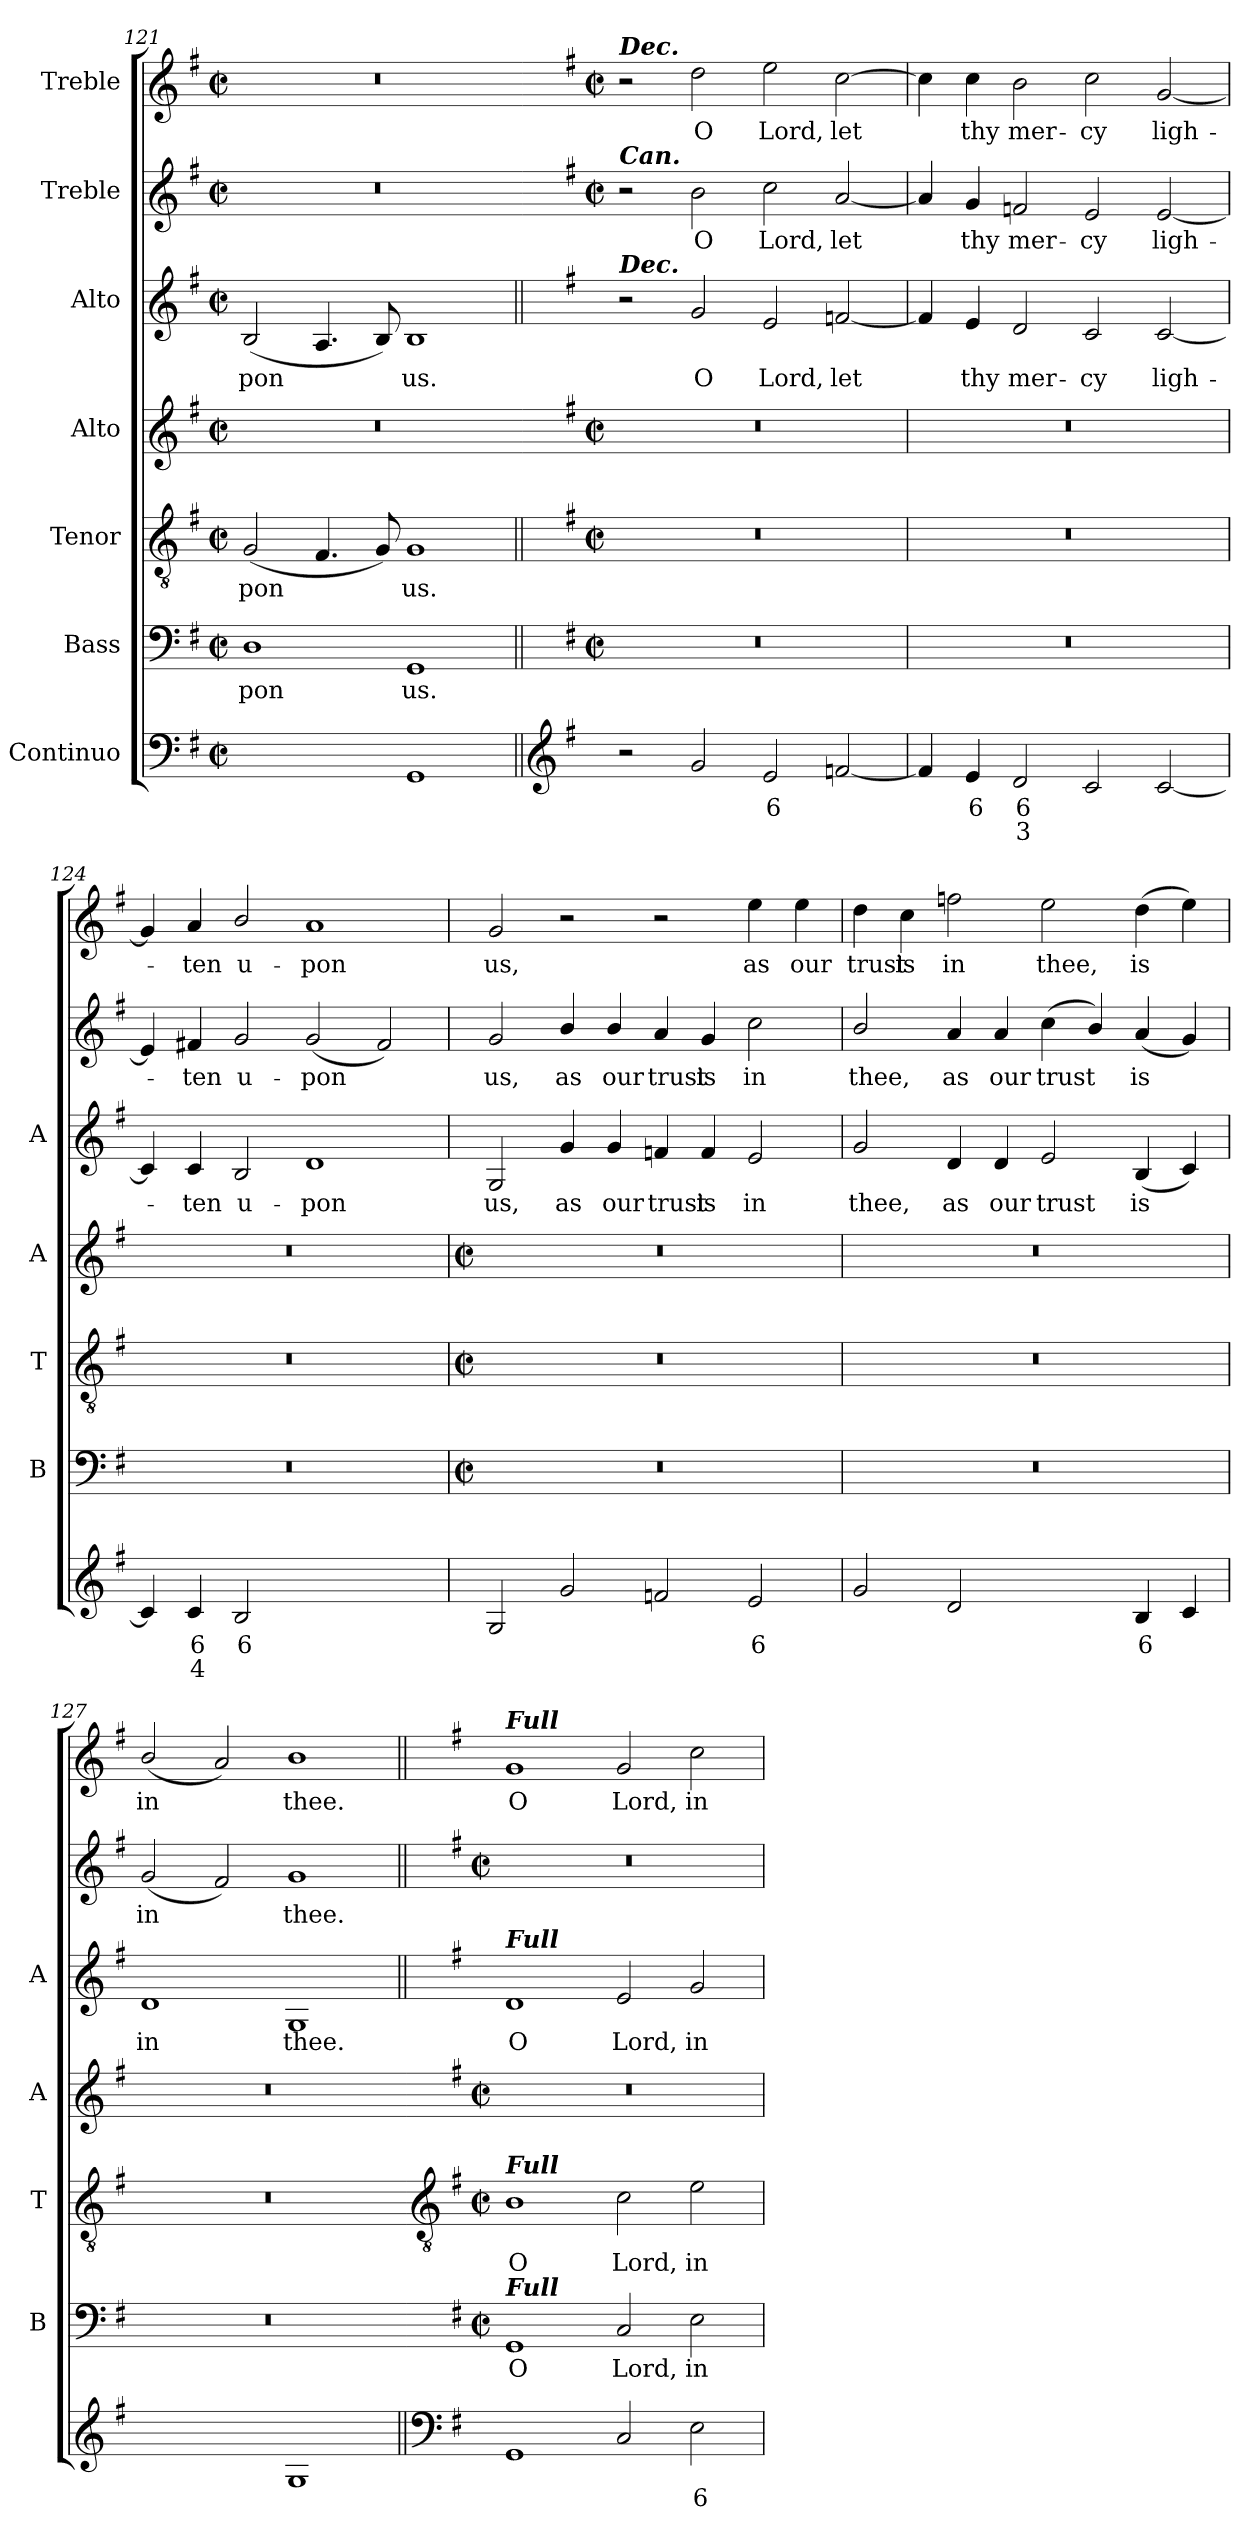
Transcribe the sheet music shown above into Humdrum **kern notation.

**kern	**text	**text	**kern	**text	**kern	**text	**kern	**kern	**text	**kern	**text	**kern	**text
*part7	*part7	*part7	*part6	*part6	*part5	*part5	*part4	*part3	*part3	*part2	*part2	*part1	*part1
*staff7	*staff7	*staff7	*staff6	*staff6	*staff5	*staff5	*staff4	*staff3	*staff3	*staff2	*staff2	*staff1	*staff1
*I"Continuo	*	*	*I"Bass	*	*I"Tenor	*	*I"Alto	*I"Alto	*	*I"Treble	*	*I"Treble	*
*	*	*	*I'B	*	*I'T	*	*I'A	*I'A	*	*	*	*	*
*clefF4	*	*	*clefF4	*	*clefGv2	*	*clefG2	*clefG2	*	*clefG2	*	*clefG2	*
*k[f#]	*	*	*k[f#]	*	*k[f#]	*	*k[f#]	*k[f#]	*	*k[f#]	*	*k[f#]	*
*G:	*	*	*G:	*	*G:	*	*G:	*G:	*	*G:	*	*G:	*
*M4/2	*	*	*M4/2	*	*M4/2	*	*M4/2	*M4/2	*	*M4/2	*	*M4/2	*
*met(c|)	*	*	*met(c|)	*	*met(c|)	*	*met(c|)	*met(c|)	*	*met(c|)	*	*met(c|)	*
=121	=121	=121	=121	=121	=121	=121	=121	=121	=121	=121	=121	=121	=121
!	!LO:LY:b	!LO:LY:b	!	!LO:LY:b	!	!LO:LY:b	!	!	!LO:LY:b	!	!	!	!
[2Dyy	6	4	1D	-pon	(<2G	-pon	0r	(<2B	-pon	0r	.	0r	.
!	!LO:LY:b	!LO:LY:b	!	!	!	!	!	!	!	!	!	!	!
2Dyy]	5	3	.	.	4.F#	.	.	4.A	.	.	.	.	.
.	.	.	.	.	8G)	.	.	8B)	.	.	.	.	.
!	!	!	!	!LO:LY:b	!	!LO:LY:b	!	!	!LO:LY:b	!	!	!	!
1GG	.	.	1GG	us.	1G	us.	.	1B	us.	.	.	.	.
!!LO:LB:g=z
=122||	=122	=122	=122||	=122	=122||	=122	=122	=122||	=122	=122	=122	=122	=122
*clefG2	*	*	*	*	*	*	*	*	*	*	*	*	*
*	*	*	*	*	*	*	*	*	*	*k[f#]	*	*k[f#]	*
*	*	*	*	*	*	*	*	*	*	*G:	*	*G:	*
*	*	*	*M4/2	*	*M4/2	*	*M4/2	*	*	*M4/2	*	*M4/2	*
*	*	*	*met(c|)	*	*met(c|)	*	*met(c|)	*	*	*met(c|)	*	*met(c|)	*
!	!	!	!	!	!	!	!	!	!	!	!	!LO:TX:a:Bi:t=Dec.	!
!	!	!	!	!	!	!	!	!	!	!LO:TX:a:Bi:t=Can.	!	!	!
!	!	!	!	!	!	!	!	!LO:TX:a:Bi:t=Dec.	!	!	!	!	!
2r	.	.	0r	.	0r	.	0r	2r	.	2r	.	2r	.
!	!	!	!	!	!	!	!	!	!LO:LY:b	!	!LO:LY:b	!	!LO:LY:b
2g	.	.	.	.	.	.	.	2g	O	2b	O	2dd	O
!	!LO:LY:b	!	!	!	!	!	!	!	!LO:LY:b	!	!LO:LY:b	!	!LO:LY:b
2e	6	.	.	.	.	.	.	2e	Lord,	2cc	Lord,	2ee	Lord,
!	!	!	!	!	!	!	!	!	!LO:LY:b	!	!LO:LY:b	!	!LO:LY:b
[2fn	.	.	.	.	.	.	.	[2fn	let	[2a	let	[2cc	let
=123	=123	=123	=123	=123	=123	=123	=123	=123	=123	=123	=123	=123	=123
4f]	.	.	0r	.	0r	.	0r	4f]	.	4a]	.	4cc]	.
!	!LO:LY:b	!	!	!	!	!	!	!	!LO:LY:b	!	!LO:LY:b	!	!LO:LY:b
4e	6	.	.	.	.	.	.	4e	thy	4g	thy	4cc	thy
!	!LO:LY:b	!LO:LY:b	!	!	!	!	!	!	!LO:LY:b	!	!LO:LY:b	!	!LO:LY:b
2d	6	3	.	.	.	.	.	2d	mer-	2fn	mer-	2b	mer-
!	!	!	!	!	!	!	!	!	!LO:LY:b	!	!LO:LY:b	!	!LO:LY:b
2c	.	.	.	.	.	.	.	2c	-cy	2e	-cy	2cc	-cy
!	!	!	!	!	!	!	!	!	!LO:LY:b	!	!LO:LY:b	!	!LO:LY:b
[2c	.	.	.	.	.	.	.	[2c	ligh-	[2e	ligh-	[2g	ligh-
=124	=124	=124	=124	=124	=124	=124	=124	=124	=124	=124	=124	=124	=124
4c]	.	.	0r	.	0r	.	0r	4c]	.	4e]	.	4g]	.
!	!LO:LY:b	!LO:LY:b	!	!	!	!	!	!	!LO:LY:b	!	!LO:LY:b	!	!LO:LY:b
4c	6	4	.	.	.	.	.	4c	ten	4f#X	ten	4a	ten
!	!LO:LY:b	!	!	!	!	!	!	!	!LO:LY:b	!	!LO:LY:b	!	!LO:LY:b
2B	6	.	.	.	.	.	.	2B	u-	2g	u-	2b/	u-
!	!LO:LY:b	!LO:LY:b	!	!	!	!	!	!	!LO:LY:b	!	!LO:LY:b	!	!LO:LY:b
[2dyy	5	4	.	.	.	.	.	1d	-pon	(<2g	-pon	1a	-pon
!	!	!LO:LY:b	!	!	!	!	!	!	!	!	!	!	!
2dyy]	.	3	.	.	.	.	.	.	.	2f#)	.	.	.
!!LO:LB:g=z
=125	=125	=125	=125	=125	=125	=125	=125	=125	=125	=125	=125	=125	=125
*	*	*	*M4/2	*	*M4/2	*	*M4/2	*	*	*	*	*	*
*	*	*	*met(c|)	*	*met(c|)	*	*met(c|)	*	*	*	*	*	*
!	!	!	!	!	!	!	!	!	!LO:LY:b	!	!LO:LY:b	!	!LO:LY:b
2G	.	.	0r	.	0r	.	0r	2G	us,	2g	us,	2g	us,
!	!	!	!	!	!	!	!	!	!LO:LY:b	!	!LO:LY:b	!	!
2g	.	.	.	.	.	.	.	4g	as	4b/	as	2r	.
!	!	!	!	!	!	!	!	!	!LO:LY:b	!	!LO:LY:b	!	!
.	.	.	.	.	.	.	.	4g	our	4b/	our	.	.
!	!	!	!	!	!	!	!	!	!LO:LY:b	!	!LO:LY:b	!	!
2fn	.	.	.	.	.	.	.	4fn	trust	4a	trust	2r	.
!	!	!	!	!	!	!	!	!	!LO:LY:b	!	!LO:LY:b	!	!
.	.	.	.	.	.	.	.	4f	is	4g	is	.	.
!	!LO:LY:b	!	!	!	!	!	!	!	!LO:LY:b	!	!LO:LY:b	!	!LO:LY:b
2e	6	.	.	.	.	.	.	2e	in	2cc	in	4ee	as
!	!	!	!	!	!	!	!	!	!	!	!	!	!LO:LY:b
.	.	.	.	.	.	.	.	.	.	.	.	4ee	our
=126	=126	=126	=126	=126	=126	=126	=126	=126	=126	=126	=126	=126	=126
!	!	!	!	!	!	!	!	!	!LO:LY:b	!	!LO:LY:b	!	!LO:LY:b
2g	.	.	0r	.	0r	.	0r	2g	thee,	2b/	thee,	4dd	trust
!	!	!	!	!	!	!	!	!	!	!	!	!	!LO:LY:b
.	.	.	.	.	.	.	.	.	.	.	.	4cc	is
!	!	!	!	!	!	!	!	!	!LO:LY:b	!	!LO:LY:b	!	!LO:LY:b
2d	.	.	.	.	.	.	.	4d	as	4a	as	2ffn	in
!	!	!	!	!	!	!	!	!	!LO:LY:b	!	!LO:LY:b	!	!
.	.	.	.	.	.	.	.	4d	our	4a	our	.	.
!	!LO:LY:b	!	!	!	!	!	!	!	!LO:LY:b	!	!LO:LY:b	!	!LO:LY:b
[4eyy	6	.	.	.	.	.	.	2e	trust	(<4cc	trust	2ee	thee,
!	!LO:LY:b	!	!	!	!	!	!	!	!	!	!	!	!
4eyy]	5	.	.	.	.	.	.	.	.	4b/)	.	.	.
!	!LO:LY:b	!	!	!	!	!	!	!	!LO:LY:b	!	!LO:LY:b	!	!LO:LY:b
4B	6	.	.	.	.	.	.	(<4B	is	(<4a	is	(>4dd	is
4c	.	.	.	.	.	.	.	4c)	.	4g)	.	4ee)	.
=127	=127	=127	=127	=127	=127	=127	=127	=127	=127	=127	=127	=127	=127
!	!LO:LY:b	!LO:LY:b	!	!	!	!	!	!	!LO:LY:b	!	!LO:LY:b	!	!LO:LY:b
[2dyy	6	4	0r	.	0r	.	0r	1d	in	(<2g	in	(<2b/	in
!	!LO:LY:b	!LO:LY:b	!	!	!	!	!	!	!	!	!	!	!
2dyy]	5	3	.	.	.	.	.	.	.	2f#)	.	2a)	.
!	!	!	!	!	!	!	!	!	!LO:LY:b	!	!LO:LY:b	!	!LO:LY:b
1G	.	.	.	.	.	.	.	1G	thee.	1g	thee.	1b	thee.
!!LO:LB:g=z
=128||	=128||	=128||	=128	=128||	=128	=128||	=128	=128||	=128||	=128||	=128||	=128||	=128||
*clefF4	*	*	*	*	*clefGv2	*	*	*	*	*	*	*	*
*	*	*	*k[f#]	*	*k[f#]	*	*	*	*	*	*	*	*
*	*	*	*G:	*	*G:	*	*	*	*	*	*	*	*
*	*	*	*M4/2	*	*M4/2	*	*M4/2	*	*	*M4/2	*	*	*
*	*	*	*met(c|)	*	*met(c|)	*	*met(c|)	*	*	*met(c|)	*	*	*
!	!	!	!	!	!	!	!	!	!	!	!	!LO:TX:a:Bi:t=Full	!
!	!	!	!	!	!	!	!	!LO:TX:a:Bi:t=Full	!	!	!	!	!
!	!	!	!	!	!LO:TX:a:Bi:t=Full	!	!	!	!	!	!	!	!
!	!	!	!LO:TX:a:Bi:t=Full	!	!	!	!	!	!	!	!	!	!
!	!	!	!	!LO:LY:b	!	!LO:LY:b	!	!	!LO:LY:b	!	!	!	!LO:LY:b
1GG	.	.	1GG	O	1B	O	0r	1d	O	0r	.	1g	O
!	!	!	!	!LO:LY:b	!	!LO:LY:b	!	!	!LO:LY:b	!	!	!	!LO:LY:b
2C	.	.	2C	Lord,	2c	Lord,	.	2e	Lord,	.	.	2g	Lord,
!	!LO:LY:b	!	!	!LO:LY:b	!	!LO:LY:b	!	!	!LO:LY:b	!	!	!	!LO:LY:b
2E	6	.	2E	in	2e	in	.	2g	in	.	.	2cc	in
=	=	=	=	=	=	=	=	=	=	=	=	=	=
*-	*-	*-	*-	*-	*-	*-	*-	*-	*-	*-	*-	*-	*-
